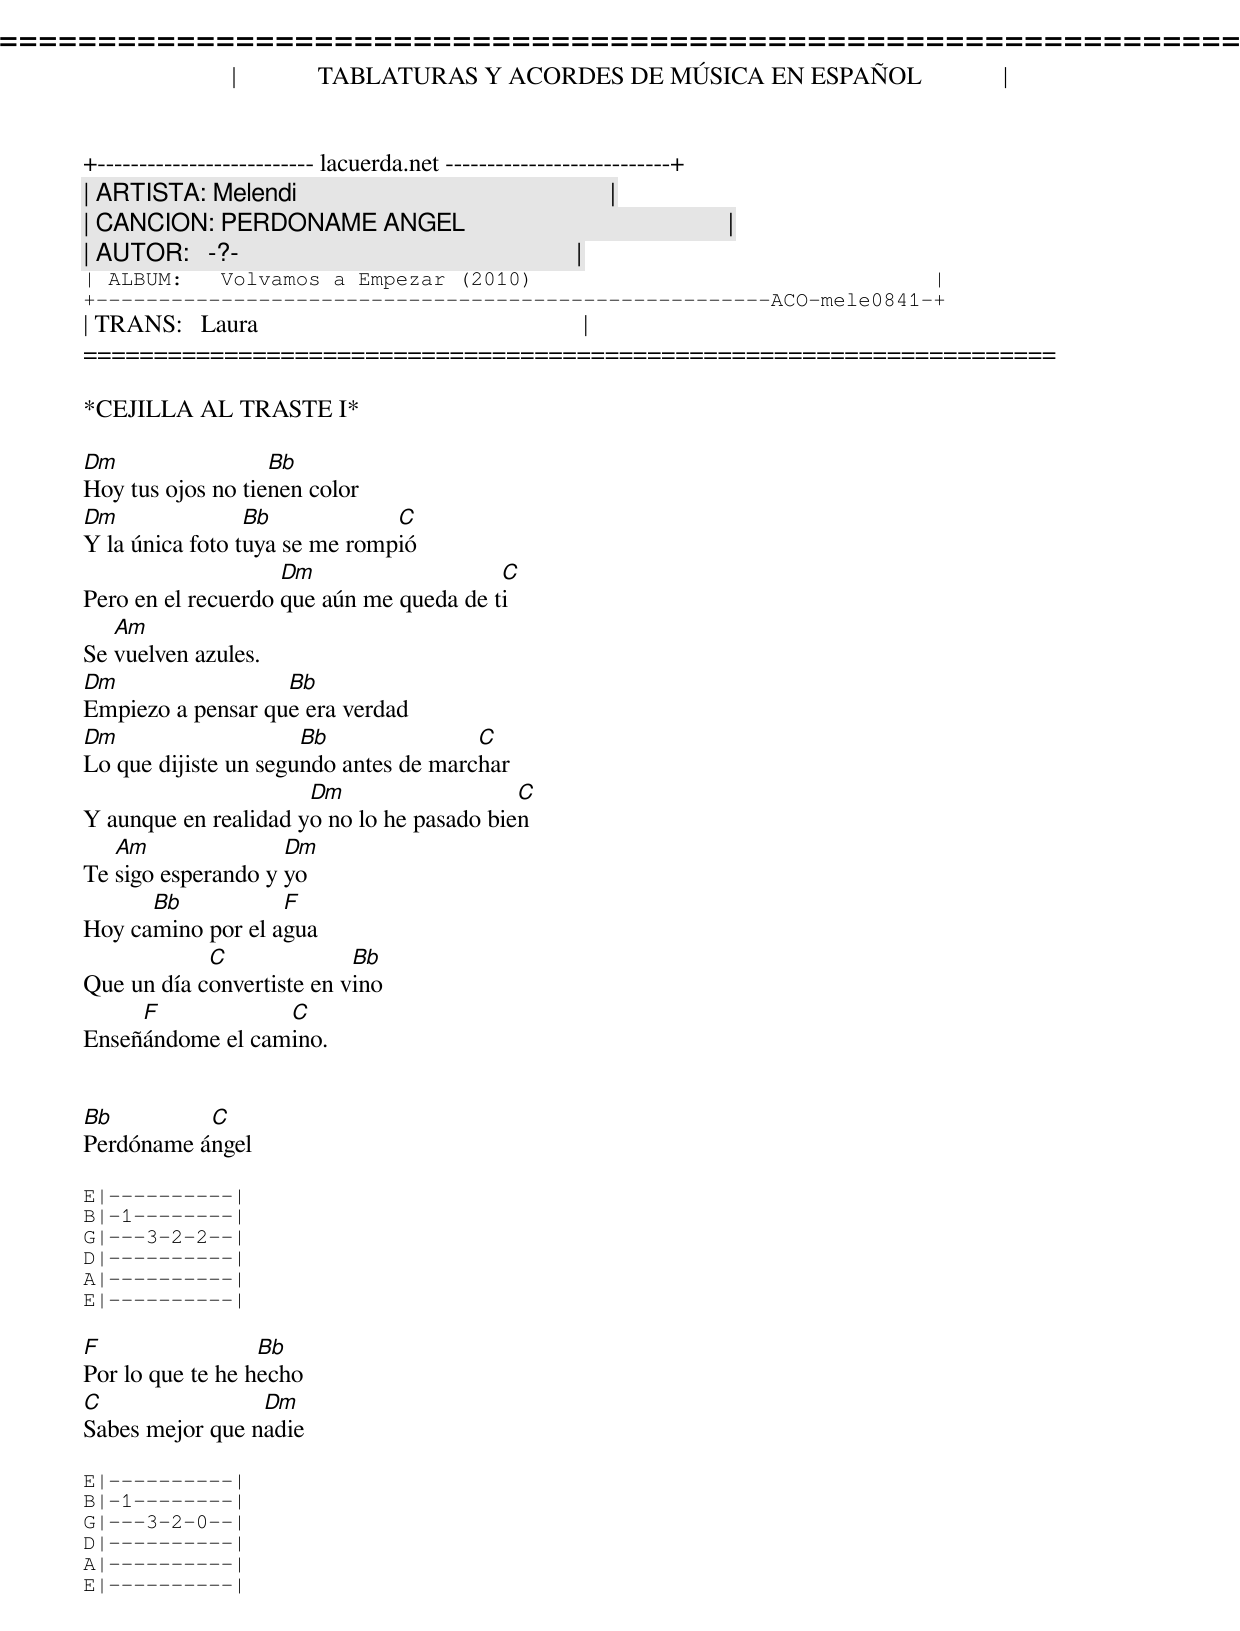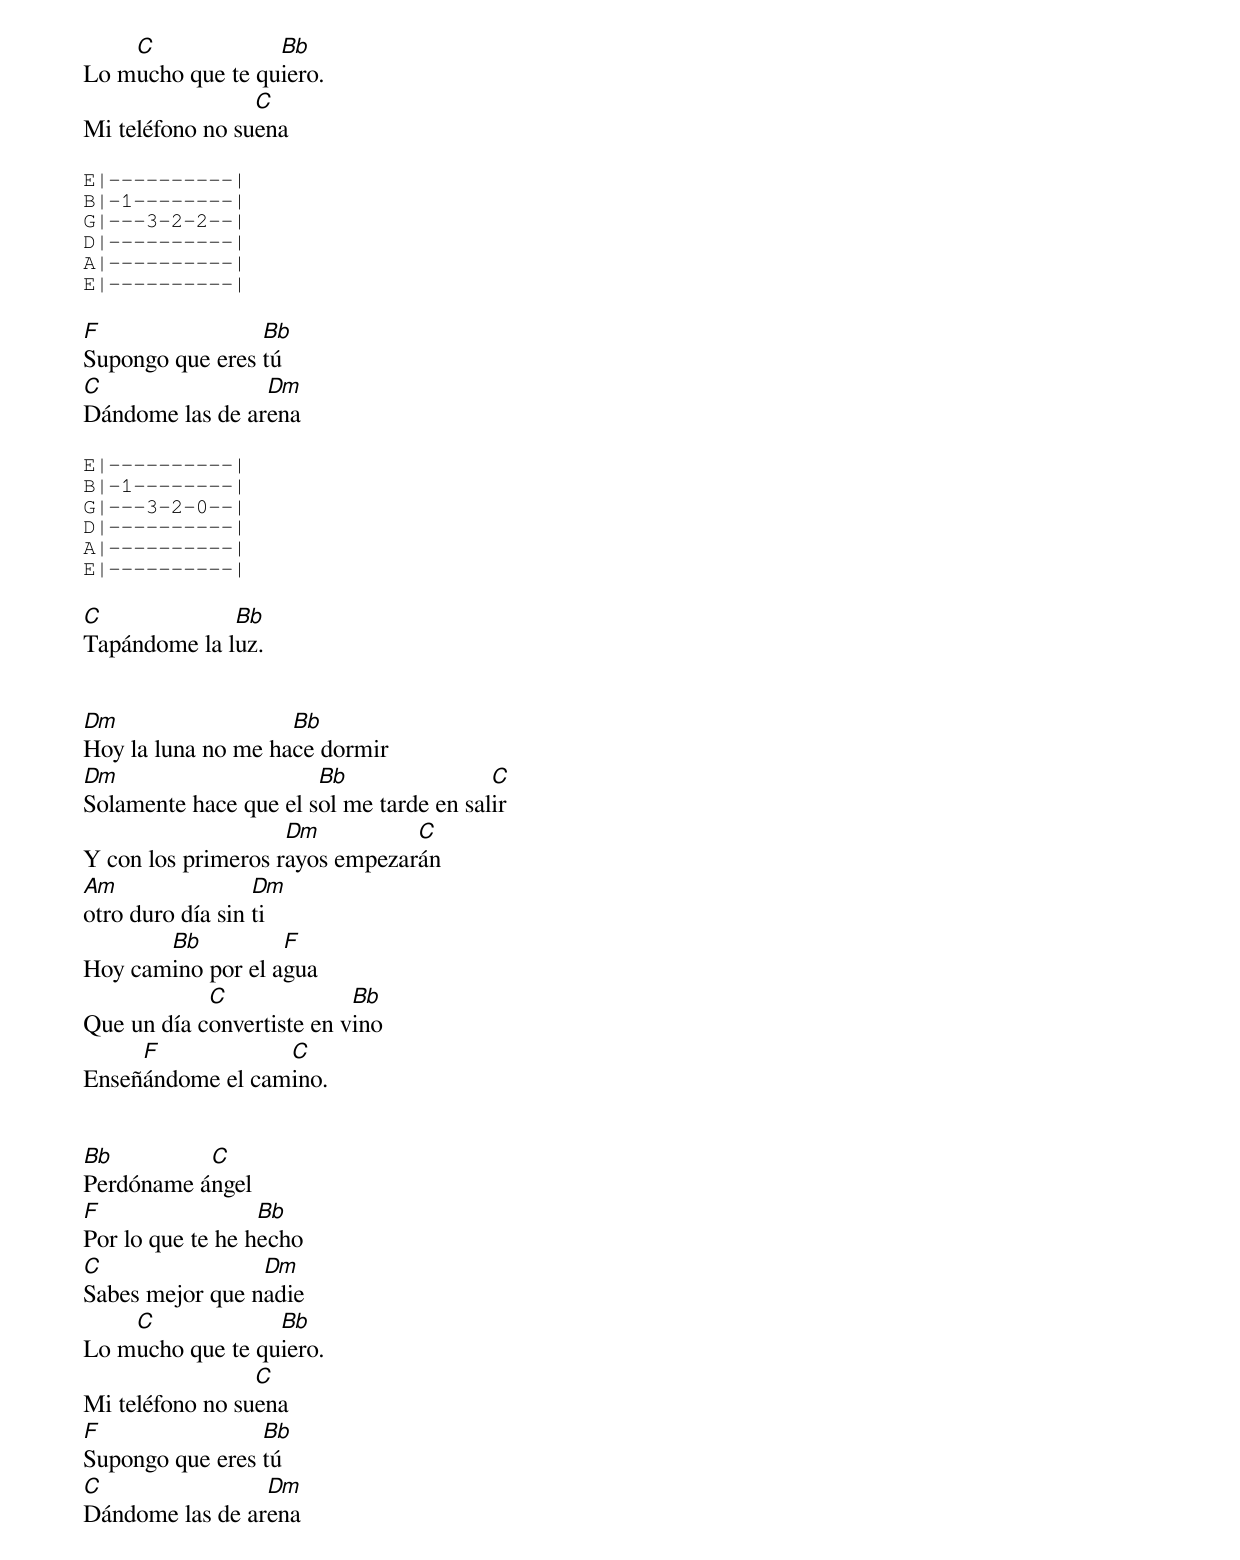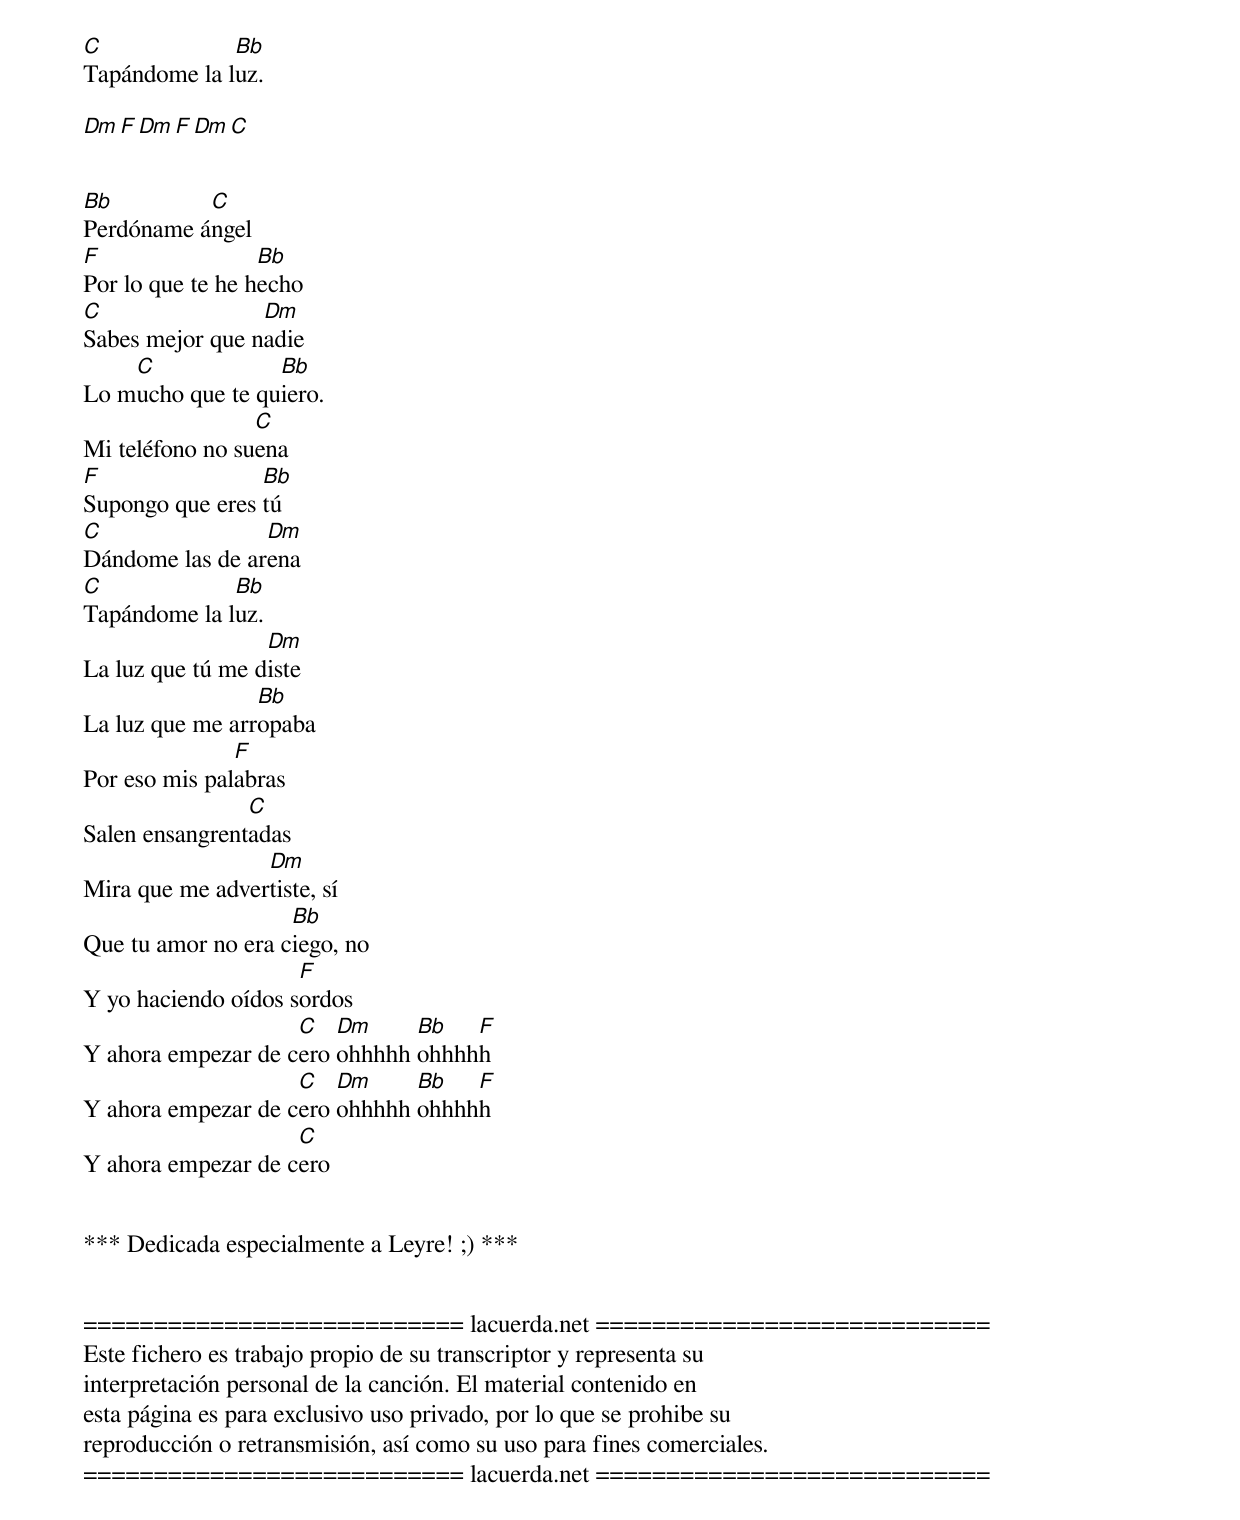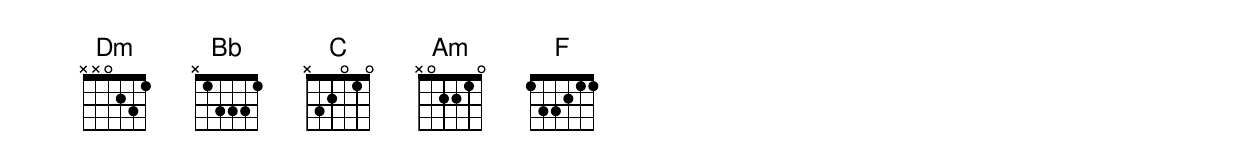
=====================================================================
|             TABLATURAS Y ACORDES DE MÚSICA EN ESPAÑOL             |
+-------------------------- lacuerda.net ---------------------------+
| ARTISTA: Melendi                                                  |
| CANCION: PERDONAME ANGEL                                          |
| AUTOR:   -?-                                                      |
| ALBUM:   Volvamos a Empezar (2010)                                |
+------------------------------------------------------ACO-mele0841-+
| TRANS:   Laura                                                    |
=====================================================================

*CEJILLA AL TRASTE I*

Dm                 Bb
Hoy tus ojos no tienen color
Dm               Bb            C
Y la única foto tuya se me rompió
                    Dm                   C
Pero en el recuerdo que aún me queda de ti
   Am
Se vuelven azules.
Dm                 Bb
Empiezo a pensar que era verdad
Dm                    Bb               C
Lo que dijiste un segundo antes de marchar
                      Dm                   C
Y aunque en realidad yo no lo he pasado bien
   Am               Dm
Te sigo esperando y yo
      Bb           F
Hoy camino por el agua
            C              Bb
Que un día convertiste en vino
     F            C
Enseñándome el camino.


Bb         C
Perdóname ángel

E|----------|
B|-1--------|
G|---3-2-2--|
D|----------|
A|----------|
E|----------|

F                 Bb
Por lo que te he hecho
C                Dm
Sabes mejor que nadie

E|----------|
B|-1--------|
G|---3-2-0--|
D|----------|
A|----------|
E|----------|

    C             Bb
Lo mucho que te quiero.
                 C
Mi teléfono no suena

E|----------|
B|-1--------|
G|---3-2-2--|
D|----------|
A|----------|
E|----------|

F                Bb
Supongo que eres tú
C                Dm
Dándome las de arena

E|----------|
B|-1--------|
G|---3-2-0--|
D|----------|
A|----------|
E|----------|

C             Bb
Tapándome la luz.


Dm                  Bb
Hoy la luna no me hace dormir
Dm                     Bb                C
Solamente hace que el sol me tarde en salir
                    Dm          C
Y con los primeros rayos empezarán
Am                Dm
otro duro día sin ti
       Bb          F
Hoy camino por el agua
            C              Bb
Que un día convertiste en vino
     F            C
Enseñándome el camino.


Bb         C
Perdóname ángel
F                 Bb
Por lo que te he hecho
C                Dm
Sabes mejor que nadie
    C             Bb
Lo mucho que te quiero.
                 C
Mi teléfono no suena
F                Bb
Supongo que eres tú
C                Dm
Dándome las de arena
C             Bb
Tapándome la luz.

Dm F Dm F Dm C


Bb         C
Perdóname ángel
F                 Bb
Por lo que te he hecho
C                Dm
Sabes mejor que nadie
    C             Bb
Lo mucho que te quiero.
                 C
Mi teléfono no suena
F                Bb
Supongo que eres tú
C                Dm
Dándome las de arena
C             Bb
Tapándome la luz.
                  Dm
La luz que tú me diste
                 Bb
La luz que me arropaba
               F
Por eso mis palabras
                C
Salen ensangrentadas
                 Dm
Mira que me advertiste, sí
                    Bb
Que tu amor no era ciego, no
                     F
Y yo haciendo oídos sordos
                    C   Dm     Bb   F
Y ahora empezar de cero ohhhhh ohhhhh
                    C   Dm     Bb   F
Y ahora empezar de cero ohhhhh ohhhhh
                    C
Y ahora empezar de cero


*** Dedicada especialmente a Leyre! ;) ***


=========================== lacuerda.net ============================
Este fichero es trabajo propio de su transcriptor y representa su
interpretación personal de la canción. El material contenido en
esta página es para exclusivo uso privado, por lo que se prohibe su
reproducción o retransmisión, así como su uso para fines comerciales.
=========================== lacuerda.net ============================
